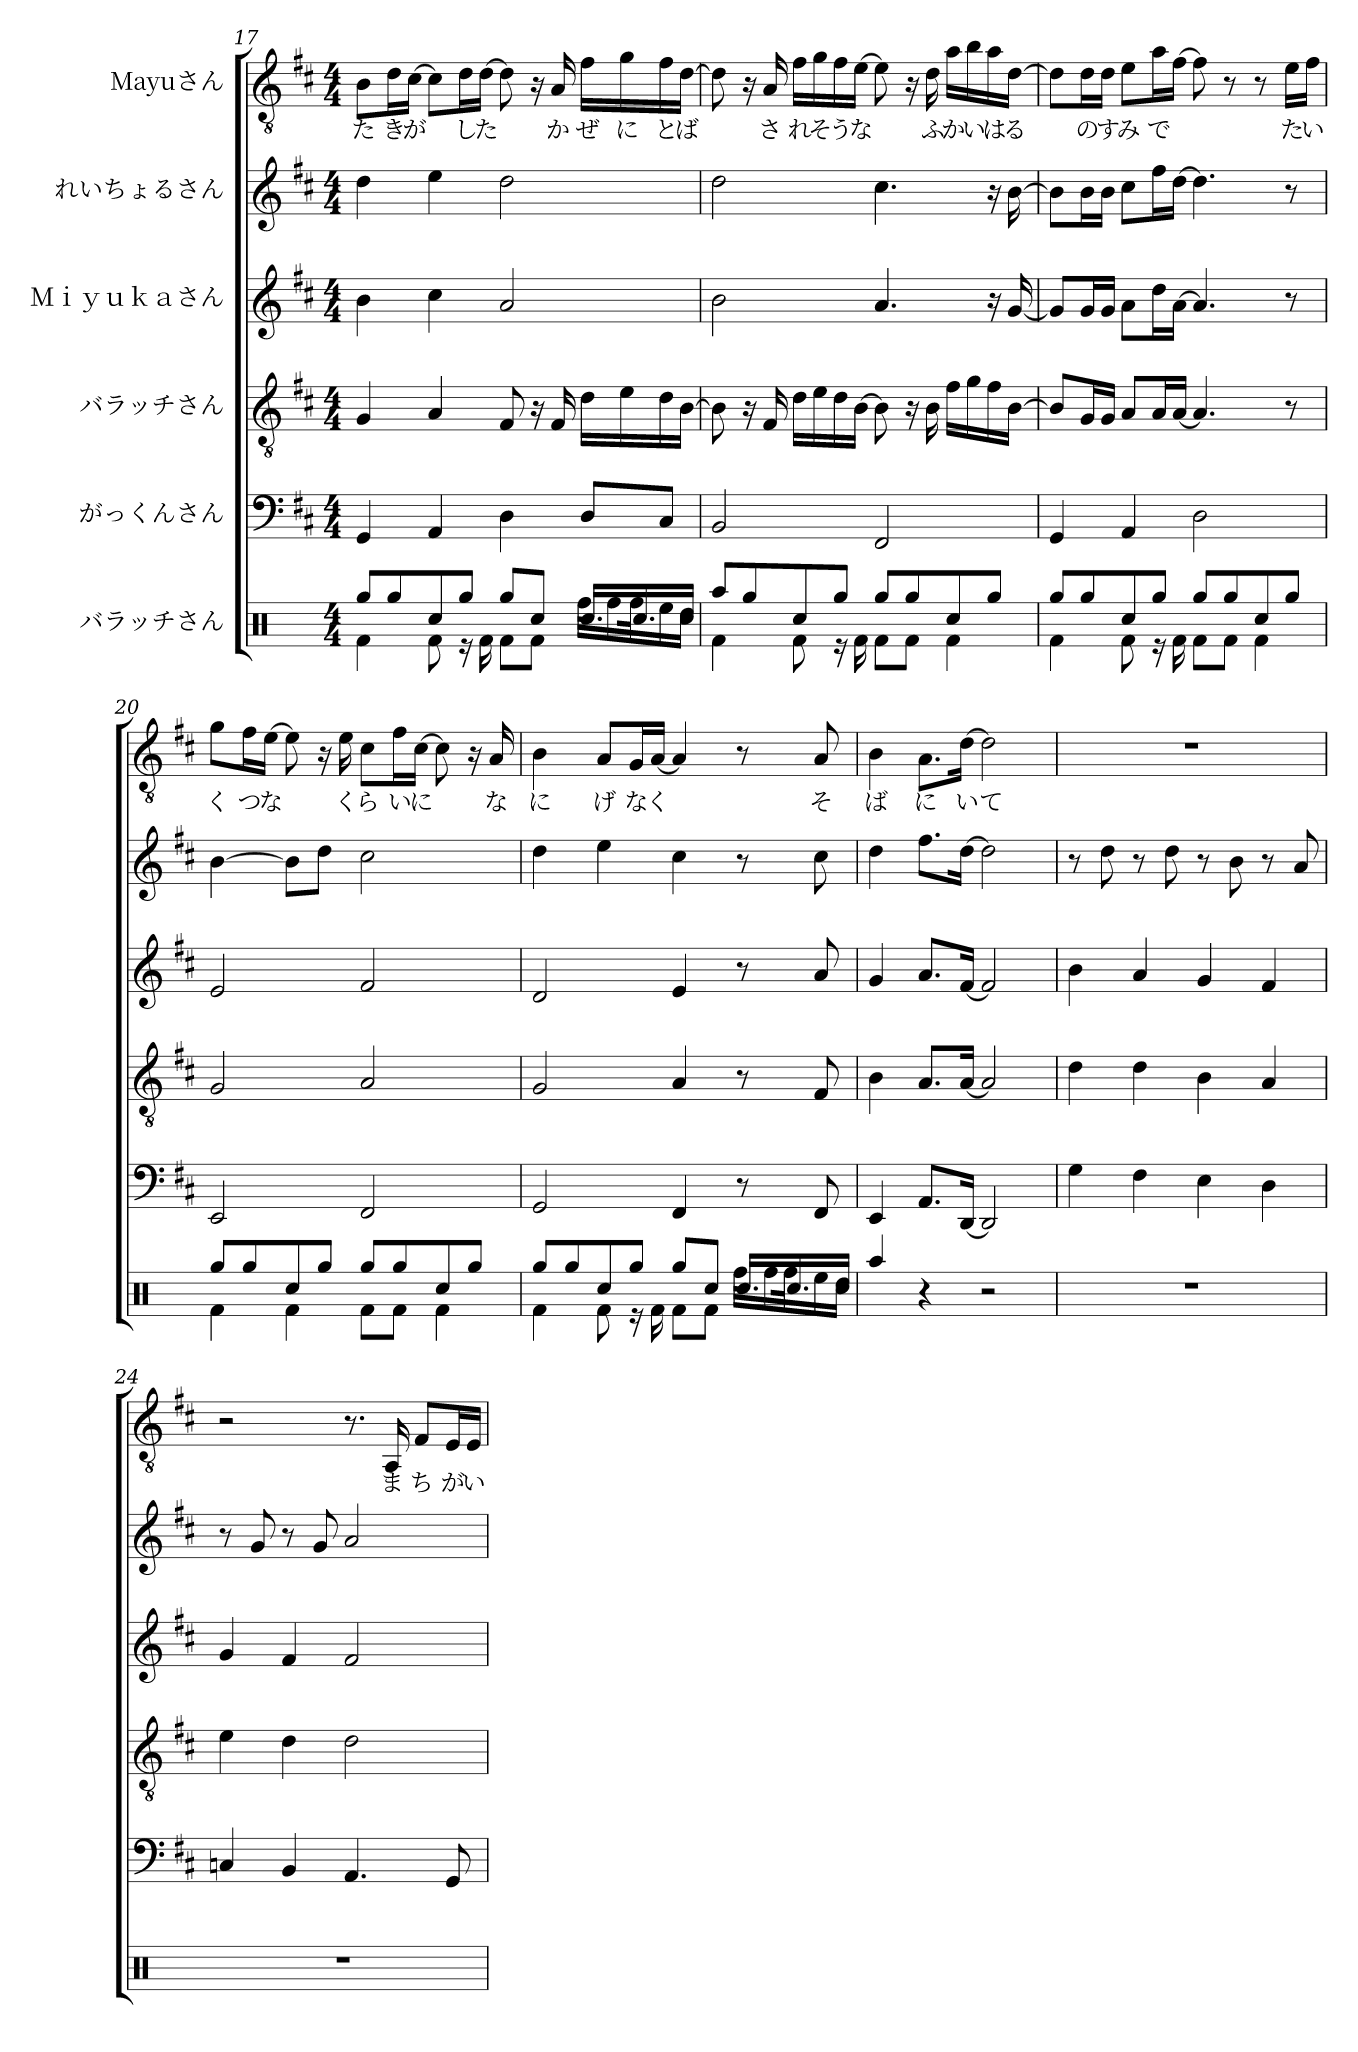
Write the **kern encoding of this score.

**kern	**kern	**kern	**kern	**kern	**kern	**text
*part6	*part5	*part4	*part3	*part2	*part1	*part1
*staff6	*staff5	*staff4	*staff3	*staff2	*staff1	*staff1
*I"バラッチさん	*I"がっくんさん	*I"バラッチさん	*I"Ｍｉｙｕｋａさん	*I"れいちょるさん	*I"Mayuさん	*
*clefX	*clefF4	*clefGv2	*clefG2	*clefG2	*clefGv2	*
*k[]	*k[f#c#]	*k[f#c#]	*k[f#c#]	*k[f#c#]	*k[f#c#]	*
*M4/4	*M4/4	*M4/4	*M4/4	*M4/4	*M4/4	*
=17	=17	=17	=17	=17	=17	=17
*^	*	*	*	*	*	*
8Rgg/L	4Rf\	4GG	4G	4b	4dd	8BL	た
8Rgg/	.	.	.	.	.	16dL	き
.	.	.	.	.	.	[16c#JJ	が
8Rcc/	8Rf\	4AA	4A	4cc#	4ee	8c#L]	.
8Rgg/J	16r	.	.	.	.	16dL	し
.	16Rf\	.	.	.	.	[16dJJ	た
8Rgg/L	8Rf\L	4D	8F#	2a	2dd	8d]	.
8Rcc/J	8Rf\J	.	16r	.	.	16r	.
.	.	.	16F#	.	.	16A	か
16.Rcc/LL	32Rff\KLL	8DL	16dLL	.	.	16f#LL	ぜ
.	16Rff\	.	.	.	.	.	.
.	.	.	16e	.	.	16g	に
16.Rcc/	32Rff\K	.	.	.	.	.	.
.	16Ree\	8C#J	16d	.	.	16f#	と
16Rcc/JJ	16Rdd\JJ	.	[16BJJ	.	.	[16dJJ	ば
=18	=18	=18	=18	=18	=18	=18	=18
8Raa/L	4Rf\	2BB	8B]	2b	2dd	8d]	.
8Rgg/	.	.	16r	.	.	16r	.
.	.	.	16F#	.	.	16A	さ
8Rcc/	8Rf\	.	16dLL	.	.	16f#LL	れ
.	.	.	16e	.	.	16g	そ
8Rgg/J	16r	.	16d	.	.	16f#	う
.	16Rf\	.	[16BJJ	.	.	[16eJJ	な
8Rgg/L	8Rf\L	2FF#	8B]	4.a	4.cc#	8e]	.
8Rgg/	8Rf\J	.	16r	.	.	16r	.
.	.	.	16B	.	.	16d	ふ
8Rcc/	4Rf\	.	16f#LL	.	.	16aLL	か
.	.	.	16g	.	.	16b	い
8Rgg/J	.	.	16f#	16r	16r	16a	は
.	.	.	[16BJJ	[16g	[16b	[16dJJ	る
=19	=19	=19	=19	=19	=19	=19	=19
8Rgg/L	4Rf\	4GG	8BL]	8gL]	8bL]	8dL]	.
8Rgg/	.	.	16GL	16gL	16bL	16dL	の
.	.	.	16GJJ	16gJJ	16bJJ	16dJJ	す
8Rcc/	8Rf\	4AA	8AL	8aL	8cc#L	8eL	み
8Rgg/J	16r	.	16AL	16ddL	16ff#L	16aL	で
.	16Rf\	.	[16AJJ	[16aJJ	[16ddJJ	[16f#JJ	.
8Rgg/L	8Rf\L	2D	4.A]	4.a]	4.dd]	8f#]	.
8Rgg/	8Rf\J	.	.	.	.	8r	.
8Rcc/	4Rf\	.	.	.	.	8r	.
8Rgg/J	.	.	8r	8r	8r	16eLL	た
.	.	.	.	.	.	16f#JJ	い
=20	=20	=20	=20	=20	=20	=20	=20
8Rgg/L	4Rf\	2EE	2G	2e	[4b	8gL	く
8Rgg/	.	.	.	.	.	16f#L	つ
.	.	.	.	.	.	[16eJJ	な
8Rcc/	4Rf\	.	.	.	8bL]	8e]	.
8Rgg/J	.	.	.	.	8ddJ	16r	.
.	.	.	.	.	.	16e	く
8Rgg/L	8Rf\L	2FF#	2A	2f#	2cc#	8c#L	ら
8Rgg/	8Rf\J	.	.	.	.	16f#L	い
.	.	.	.	.	.	[16c#JJ	に
8Rcc/	4Rf\	.	.	.	.	8c#]	.
8Rgg/J	.	.	.	.	.	16r	.
.	.	.	.	.	.	16A	な
=21	=21	=21	=21	=21	=21	=21	=21
8Rgg/L	4Rf\	2GG	2G	2d	4dd	4B	に
8Rgg/	.	.	.	.	.	.	.
8Rcc/	8Rf\	.	.	.	4ee	8AL	げ
8Rgg/J	16r	.	.	.	.	16GL	な
.	16Rf\	.	.	.	.	[16AJJ	く
8Rgg/L	8Rf\L	4FF#	4A	4e	4cc#	4A]	.
8Rcc/J	8Rf\J	.	.	.	.	.	.
16.Rcc/LL	32Rff\KLL	8r	8r	8r	8r	8r	.
.	16Rff\	.	.	.	.	.	.
16.Rcc/	32Rff\K	.	.	.	.	.	.
.	16Ree\	8FF#	8F#	8a	8cc#	8A	そ
16Rcc/JJ	16Rdd\JJ	.	.	.	.	.	.
*v	*v	*	*	*	*	*	*
=22	=22	=22	=22	=22	=22	=22
4Raa/	4EE	4B	4g	4dd	4B	ば
4r	8.AAL	8.AL	8.aL	8.ff#L	8.AL	に
.	[16DDJk	[16AJk	[16f#Jk	[16ddJk	[16dJk	いて
2r	2DD]	2A]	2f#]	2dd]	2d]	.
=23	=23	=23	=23	=23	=23	=23
1r	4G	4d	4b	8r	1r	.
.	.	.	.	8dd	.	.
.	4F#	4d	4a	8r	.	.
.	.	.	.	8dd	.	.
.	4E	4B	4g	8r	.	.
.	.	.	.	8b	.	.
.	4D	4A	4f#	8r	.	.
.	.	.	.	8a	.	.
=24	=24	=24	=24	=24	=24	=24
1r	4Cn	4e	4g	8r	2r	.
.	.	.	.	8g	.	.
.	4BB	4d	4f#	8r	.	.
.	.	.	.	8g	.	.
.	4.AA	2d	2f#	2a	8.r	.
.	.	.	.	.	16AA	ま
.	.	.	.	.	8F#L	ち
.	8GG	.	.	.	16EL	が
.	.	.	.	.	16EJJ	い
=	=	=	=	=	=	=
*-	*-	*-	*-	*-	*-	*-
